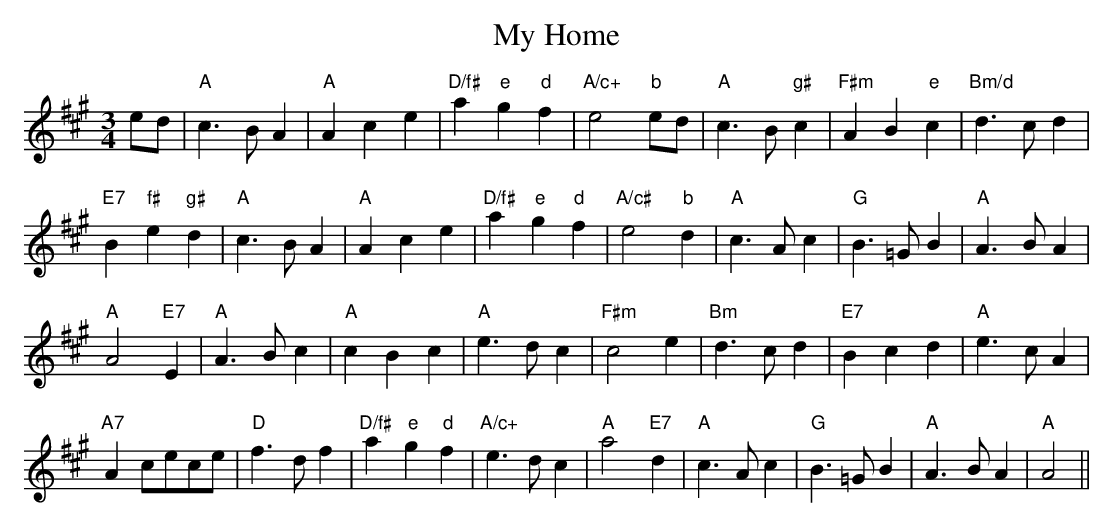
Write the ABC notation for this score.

X:1
T:My Home
M:3/4
L:1/4
K:A
e/2d/2|"A"c3/2B/2A|"A"Ace|"D/f#"a"e"g"d"f|\
"A/c+"e2"b"e/2d/2|"A"c3/2B/2"g#"c|"F#m"AB"e"c|"Bm/d"d3/2c/2d|
"E7"B"f#"e"g#"d|"A"c3/2B/2A|"A"Ace|"D/f#"a"e"g"d"f|\
"A/c#"e2"b"d|"A"c3/2A/2c|"G"B3/2=G/2B|"A"A3/2B/2A|
"A"A2"E7"E|"A"A3/2B/2c|"A"cBc|"A"e3/2d/2c|\
"F#m"c2e|"Bm"d3/2c/2d|"E7"Bcd|"A"e3/2c/2A|
"A7"Ac/2e/2c/2e/2|"D"f3/2d/2f|"D/f#"a"e"g"d"f|"A/c+"e3/2d/2c|\
"A"a2"E7"d|"A"c3/2A/2c|"G"B3/2=G/2B|"A"A3/2B/2A|"A"A2||
